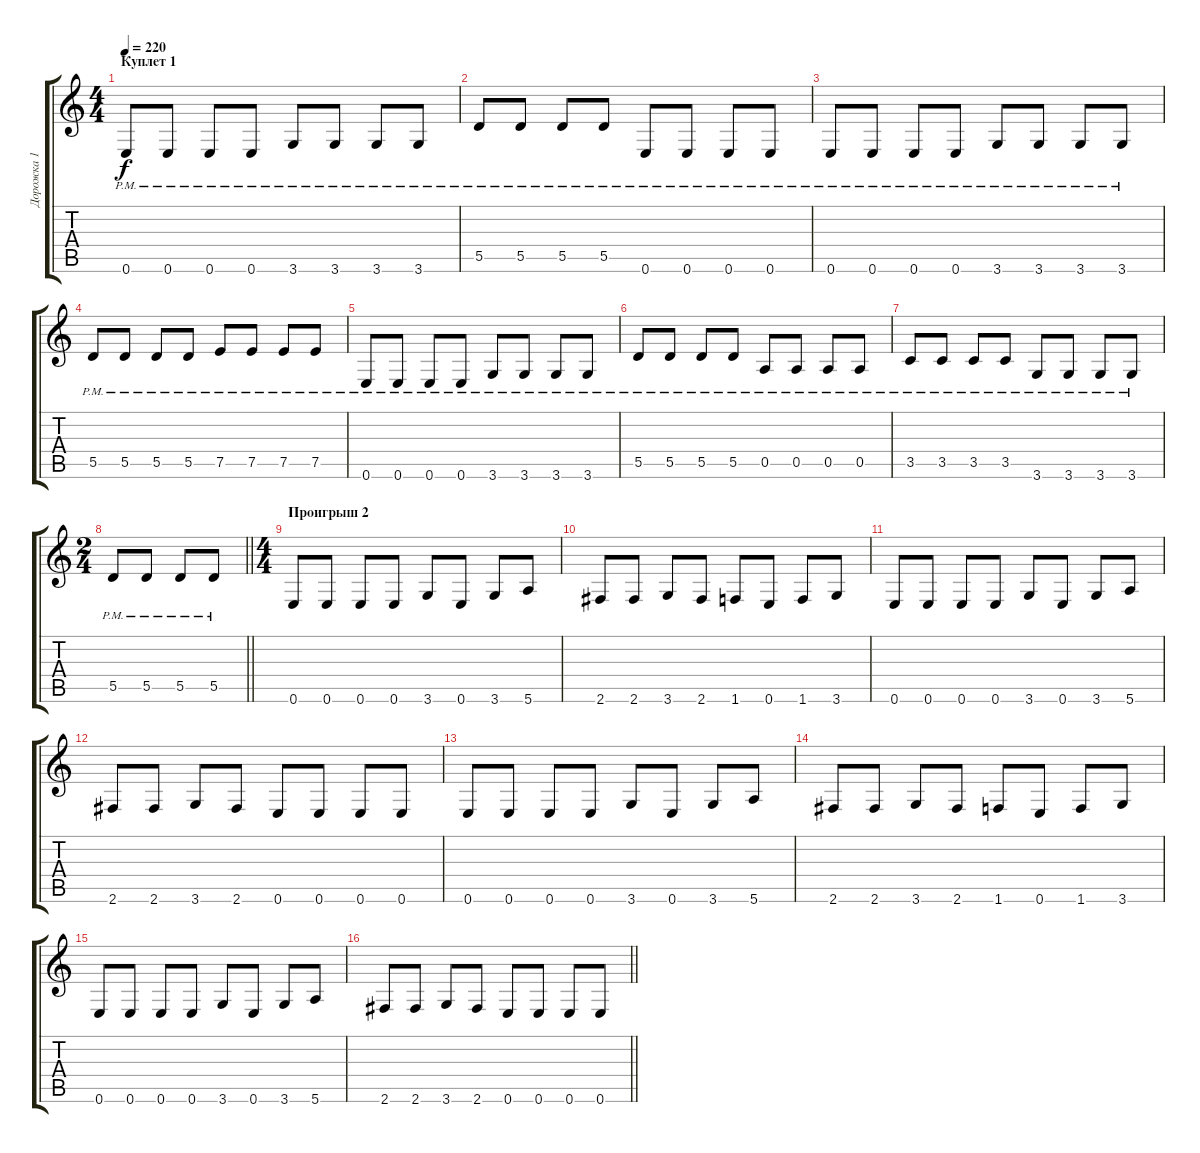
\track ("Дорожка 1" "Дорожка 1") {instrument overdrivenguitar}
\staff {score tabs}
\tuning (E4 B3 G3 D3 A2 E2) {hide}
\ts (4 4)
\section ("" "Куплет 1")
\tempo 220
\clef g2
\ks c
0.6{pm}.8{dy f} 0.6{pm}.8 0.6{pm}.8 0.6{pm}.8 3.6{pm}.8 3.6{pm}.8 3.6{pm}.8 3.6{pm}.8 |
5.5{pm}.8 5.5{pm}.8 5.5{pm}.8 5.5{pm}.8 0.6{pm}.8 0.6{pm}.8 0.6{pm}.8 0.6{pm}.8 |
0.6{pm}.8 0.6{pm}.8 0.6{pm}.8 0.6{pm}.8 3.6{pm}.8 3.6{pm}.8 3.6{pm}.8 3.6{pm}.8 |
5.5{pm}.8 5.5{pm}.8 5.5{pm}.8 5.5{pm}.8 7.5{pm}.8 7.5{pm}.8 7.5{pm}.8 7.5{pm}.8 |
0.6{pm}.8 0.6{pm}.8 0.6{pm}.8 0.6{pm}.8 3.6{pm}.8 3.6{pm}.8 3.6{pm}.8 3.6{pm}.8 |
5.5{pm}.8 5.5{pm}.8 5.5{pm}.8 5.5{pm}.8 0.5{pm}.8 0.5{pm}.8 0.5{pm}.8 0.5{pm}.8 |
3.5{pm}.8 3.5{pm}.8 3.5{pm}.8 3.5{pm}.8 3.6{pm}.8 3.6{pm}.8 3.6{pm}.8 3.6{pm}.8 |
\ts (2 4)
\barLineRight lightlight
5.5{pm}.8 5.5{pm}.8 5.5{pm}.8 5.5{pm}.8 |
\ts (4 4)
\section ("" "Проигрыш 2")
0.6.8 0.6.8 0.6.8 0.6.8 3.6.8 0.6.8 3.6.8 5.6.8 |
2.6.8 2.6.8 3.6.8 2.6.8 1.6.8 0.6.8 1.6.8 3.6.8 |
0.6.8 0.6.8 0.6.8 0.6.8 3.6.8 0.6.8 3.6.8 5.6.8 |
2.6.8 2.6.8 3.6.8 2.6.8 0.6.8 0.6.8 0.6.8 0.6.8 |
0.6.8 0.6.8 0.6.8 0.6.8 3.6.8 0.6.8 3.6.8 5.6.8 |
2.6.8 2.6.8 3.6.8 2.6.8 1.6.8 0.6.8 1.6.8 3.6.8 |
0.6.8 0.6.8 0.6.8 0.6.8 3.6.8 0.6.8 3.6.8 5.6.8 |
\barLineRight lightlight
2.6.8 2.6.8 3.6.8 2.6.8 0.6.8 0.6.8 0.6.8 0.6.8
